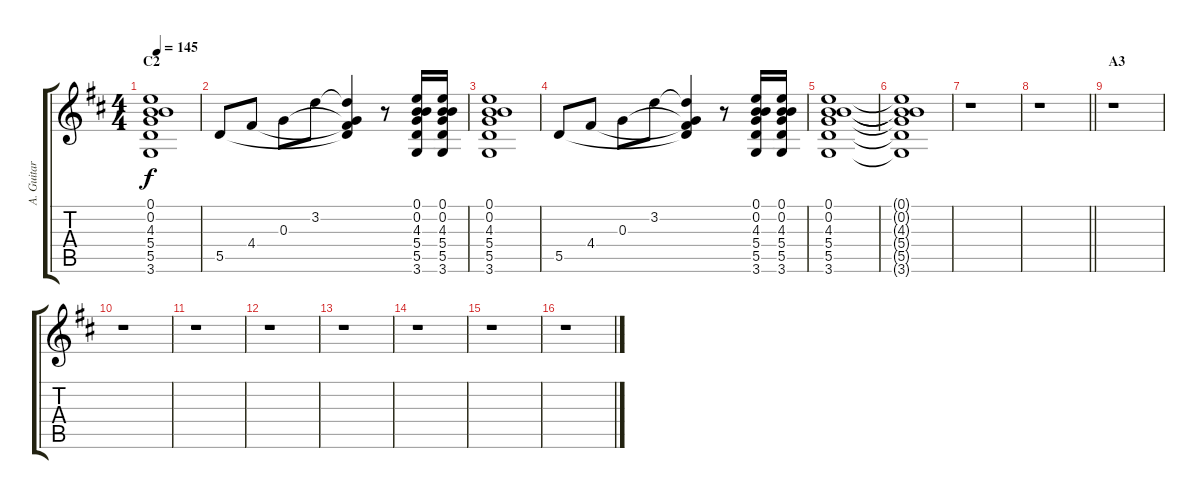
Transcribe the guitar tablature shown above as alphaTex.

\track ("A. Guitar" "A. Guitar") {instrument acousticguitarsteel}
\staff {score tabs}
\tuning (E4 B3 G3 D3 A2 E2) {hide}
\ts (4 4)
\section ("" "C2")
\tempo 145
\clef g2
\ks d
(0.1 0.2 4.3 5.4 5.5 3.6).1{dy f} |
5.5.8 4.4.8 0.3.8 3.2.8 (3.2{t} 0.3{t} 4.4{t} 5.5{t}).4 r.8 (0.1 0.2 4.3 5.4 5.5 3.6).16 (0.1 0.2 4.3 5.4 5.5 3.6).16 |
(0.1 0.2 4.3 5.4 5.5 3.6).1 |
5.5.8 4.4.8 0.3.8 3.2.8 (3.2{t} 0.3{t} 4.4{t} 5.5{t}).4 r.8 (0.1 0.2 4.3 5.4 5.5 3.6).16 (0.1 0.2 4.3 5.4 5.5 3.6).16 |
(0.1 0.2 4.3 5.4 5.5 3.6).1 |
(0.1{t} 0.2{t} 4.3{t} 5.4{t} 5.5{t} 3.6{t}).1 |
r.1 |
\barLineRight lightlight
r.1 |
\section ("" "A3")
r.1 |
r.1 |
r.1 |
r.1 |
r.1 |
r.1 |
r.1 |
r.1
